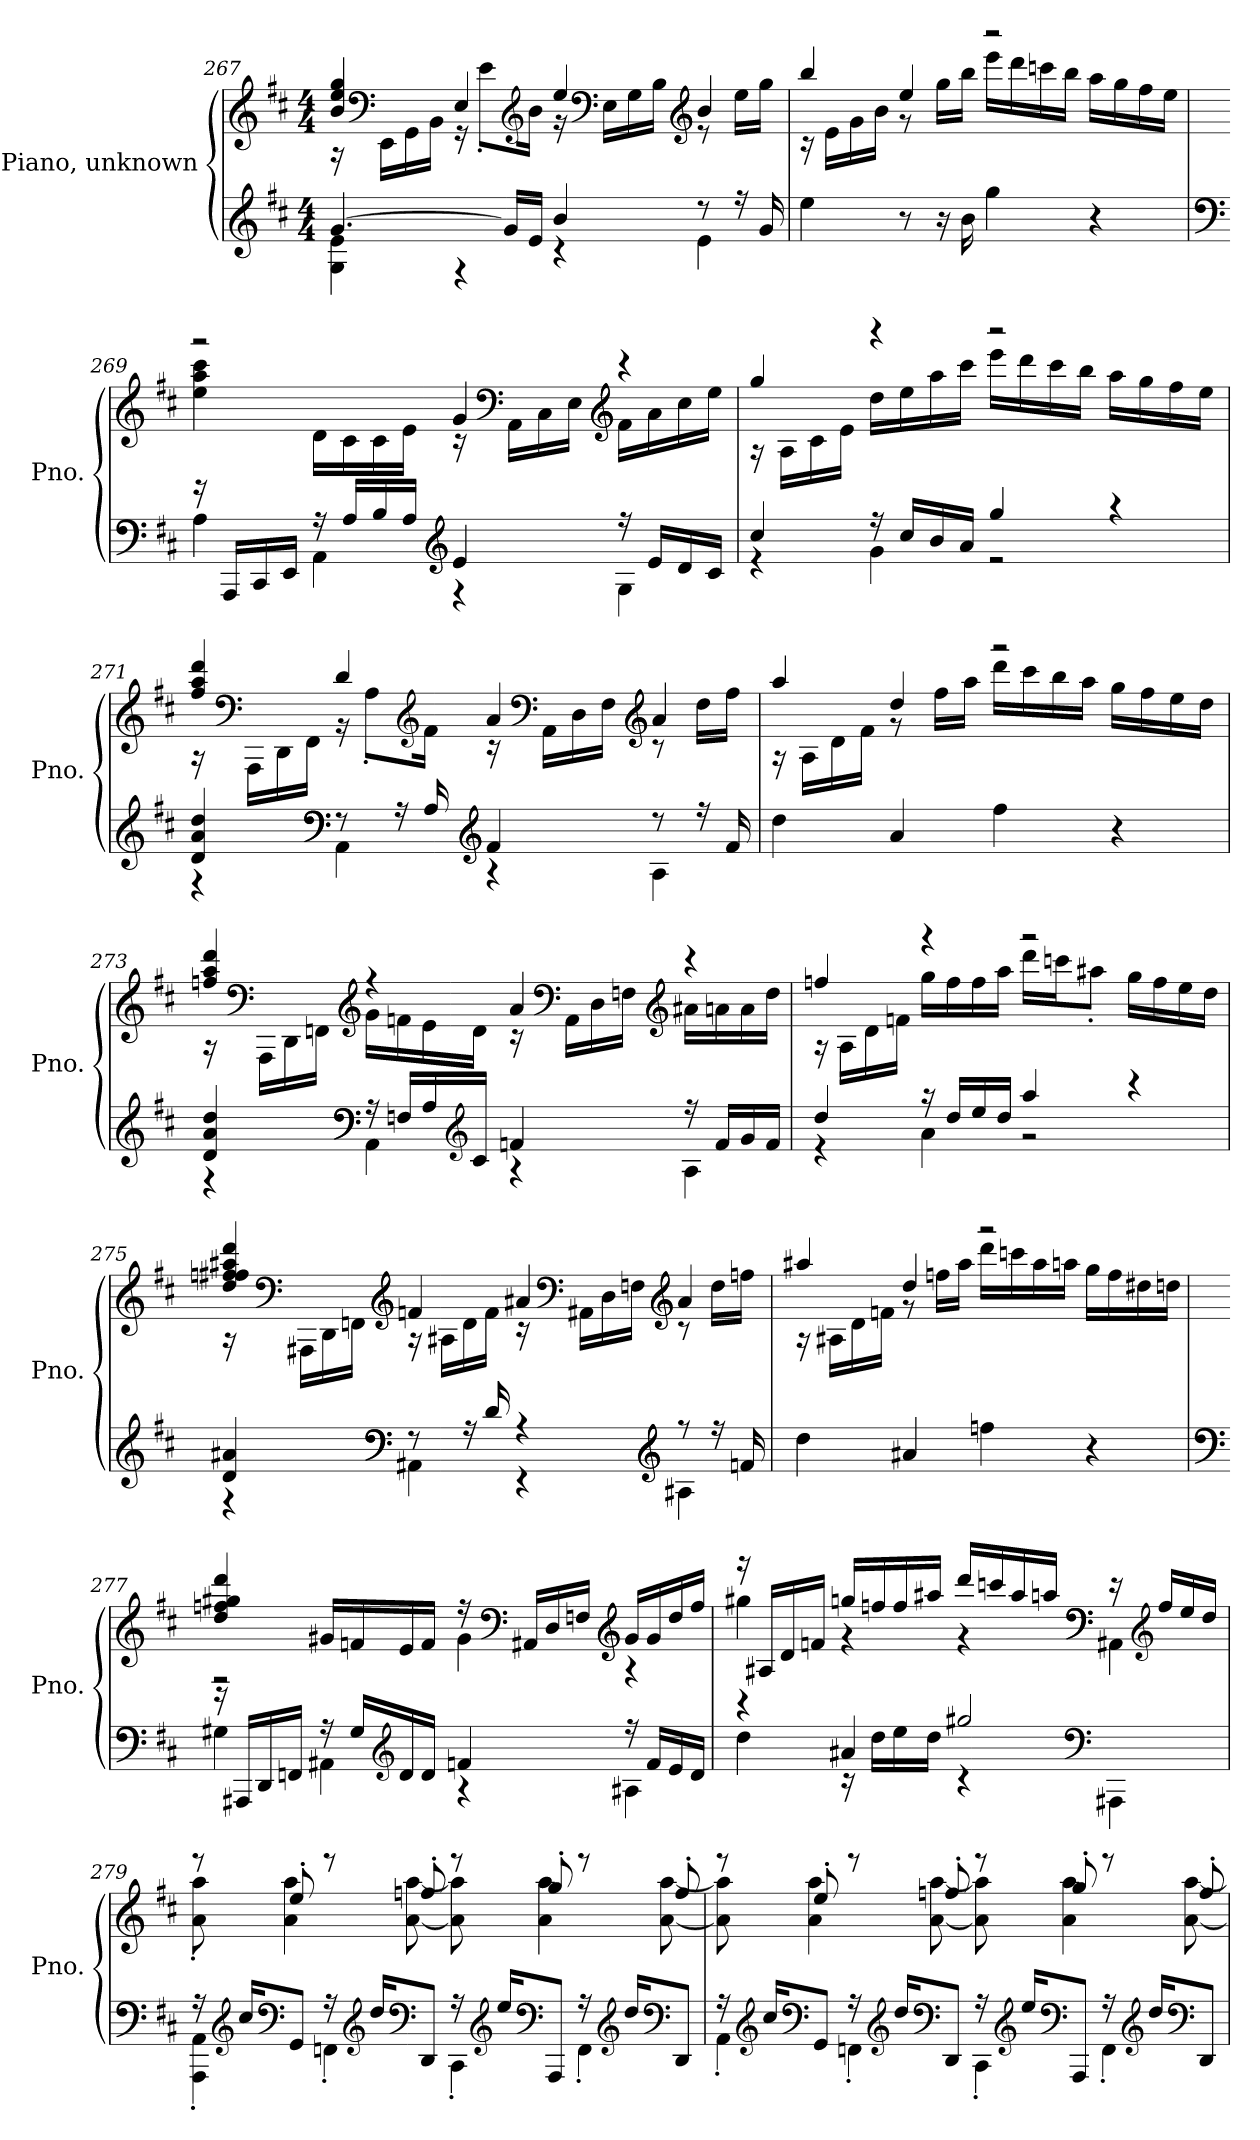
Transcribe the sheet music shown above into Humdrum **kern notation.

**kern	**kern
*part1	*part1
*staff2	*staff1
*I"Piano, unknown	*
*I'Pno.	*
*clefG2	*clefG2
*k[f#c#]	*k[f#c#]
*M4/4	*M4/4
=267	=267
*^	*^
[4.g/	4G\ 4e\	4b/ 4ee/ 4gg/	16r
*	*	*clefF4	*
.	.	.	16EE\LL
.	.	.	16GG\
.	.	.	16BB\JJ
.	4r	4E/	16r
.	.	.	8e'\L
16g/LL]	.	.	.
*	*	*clefG2	*
16e/JJ	.	.	16b\Jk
4b/	4r	4ee/	16r
*	*	*clefF4	*
.	.	.	16E\LL
.	.	.	16G\
.	.	.	16B\JJ
*	*	*clefG2	*
8r	4e\	4b/	8r
16r	.	.	16ee\LL
16g/	.	.	16gg\JJ
*v	*v	*	*
!!LO:LB:g=z	!!
=268	=268	=268
4ee\	4bb/	16r
.	.	16e\LL
.	.	16g\
.	.	16b\JJ
8r	4ee/	8r
16r	.	16gg\LL
16b\	.	16bb\JJ
4gg\	2r	16eee\LL
.	.	16ddd\
.	.	16cccn\
.	.	16bb\JJ
4r	.	16aa\LL
.	.	16gg\
.	.	16ff#\
.	.	16ee\JJ
=269	=269	=269
*clefF4	*	*
*^	*	*
16r	4A\	2r	4ee\ 4aa\ 4ccc#\
16AAA/LL	.	.	.
16CC#/	.	.	.
16EE/JJ	.	.	.
16r	4AA\	.	16d\LL
16A/LL	.	.	16c#\
16B/	.	.	16c#\
16A/JJ	.	.	16e\JJ
*clefG2	*	*	*
4e/	4r	4g/	16r
*	*	*clefF4	*
.	.	.	16AA\LL
.	.	.	16C#\
.	.	.	16E\JJ
*	*	*clefG2	*
16r	4G\	4r	16f#\LL
16e/LL	.	.	16a\
16d/	.	.	16cc#\
16c#/JJ	.	.	16ee\JJ
!!LO:LB:g=z	!!
=270	=270	=270	=270
4cc#/	4r	4gg/	16r
.	.	.	16A\LL
.	.	.	16c#\
.	.	.	16e\JJ
16r	4g\	4r	16dd\LL
16cc#/LL	.	.	16ee\
16b/	.	.	16aa\
16a/JJ	.	.	16ccc#\JJ
4gg/	2r	2r	16eee\LL
.	.	.	16ddd\
.	.	.	16ccc#\
.	.	.	16bb\JJ
4r	.	.	16aa\LL
.	.	.	16gg\
.	.	.	16ff#\
.	.	.	16ee\JJ
=271	=271	=271	=271
4d/ 4a/ 4dd/	4r	4ff#/ 4aa/ 4ddd/	16r
*	*	*clefF4	*
.	.	.	16AAA\LL
.	.	.	16DD\
.	.	.	16FF#\JJ
*clefF4	*	*	*
8r	4AA\	4d/	16r
.	.	.	8A'\L
16r	.	.	.
*	*	*clefG2	*
16A/	.	.	16f#\Jk
*clefG2	*	*	*
4f#/	4r	4a/	16r
*	*	*clefF4	*
.	.	.	16AA\LL
.	.	.	16D\
.	.	.	16F#\JJ
*	*	*clefG2	*
8r	4A\	4a/	8r
16r	.	.	16dd\LL
16f#/	.	.	16ff#\JJ
*v	*v	*	*
!!LO:LB:g=z	!!
=272	=272	=272
4dd\	4aa/	16r
.	.	16A\LL
.	.	16d\
.	.	16f#\JJ
4a/	4dd/	8r
.	.	16ff#\LL
.	.	16aa\JJ
4ff#\	2r	16ddd\LL
.	.	16ccc#\
.	.	16bb\
.	.	16aa\JJ
4r	.	16gg\LL
.	.	16ff#\
.	.	16ee\
.	.	16dd\JJ
=273	=273	=273
*^	*	*
4d/ 4a/ 4dd/	4r	4ffn/ 4aa/ 4ddd/	16r
*	*	*clefF4	*
.	.	.	16AAA\LL
.	.	.	16DD\
.	.	.	16FFn\JJ
*clefF4	*	*clefG2	*
16r	4AA\	4r	16g\LL
16Fn/LL	.	.	16fn\
16A/	.	.	16e\
*clefG2	*	*	*
16c#/JJ	.	.	16d\JJ
4fn/	4r	4a/	16r
*	*	*clefF4	*
.	.	.	16AA\LL
.	.	.	16D\
.	.	.	16Fn\JJ
*	*	*clefG2	*
16r	4A\	4r	16a#X\LL
16f/LL	.	.	16an\
16g/	.	.	16a\
16f/JJ	.	.	16dd\JJ
!!LO:LB:g=z	!!
=274	=274	=274	=274
4dd/	4r	4ffn/	16r
.	.	.	16A\LL
.	.	.	16d\
.	.	.	16fn\JJ
16r	4a\	4r	16gg\LL
16dd/LL	.	.	16ff\
16ee/	.	.	16ff\
16dd/JJ	.	.	16aa\JJ
4aa/	2r	2r	16ddd\LL
.	.	.	16cccn\J
.	.	.	8aa#X'\J
4r	.	.	16gg\LL
.	.	.	16ff\
.	.	.	16ee\
.	.	.	16dd\JJ
!!LO:LB:g=z	!!
=275	=275	=275	=275
4d/ 4a#X/	4r	4dd/ 4ffn/ 4ff#X/ 4aa#X/ 4ddd/	16r
*	*	*clefF4	*
.	.	.	16AAA#X\LL
.	.	.	16DD\
.	.	.	16FFn\JJ
*clefF4	*	*clefG2	*
8r	4AA#X\	4fn/	16r
.	.	.	16A#X\LL
16r	.	.	16d\
16d/	.	.	16f\JJ
4r	4r	4a#X/	16r
*	*	*clefF4	*
.	.	.	16AA#X\LL
.	.	.	16D\
.	.	.	16Fn\JJ
*clefG2	*	*clefG2	*
8r	4A#X\	4a#/	8r
16r	.	.	16dd\LL
16fn/	.	.	16ffn\JJ
*v	*v	*	*
!!LO:PB:g=z	!!
=276	=276	=276
4dd\	4aa#X/	16r
.	.	16A#X\LL
.	.	16d\
.	.	16fn\JJ
4a#X/	4dd/	8r
.	.	16ffn\LL
.	.	16aa#\JJ
4ffn\	2r	16ddd\LL
.	.	16cccn\
.	.	16aa#\
.	.	16aan\JJ
4r	.	16gg\LL
.	.	16ff\
.	.	16dd#X\
.	.	16ddn\JJ
!!LO:LB:g=z	!!
=277	=277	=277
*clefF4	*	*
*^	*	*
16r	4G#X\	4dd/ 4ffn/ 4gg#X/ 4ddd/	2r
16AAA#X/LL	.	.	.
16DD/	.	.	.
16FFn/JJ	.	.	.
16r	4AA#X\	16g#X/LL	.
16G#/LL	.	16fn/	.
*clefG2	*	*	*
16d/	.	16e/	.
16d/JJ	.	16f/JJ	.
4fn/	4r	16r	4g#\
*	*	*clefF4	*
.	.	16AA#X/LL	.
.	.	16D/	.
.	.	16Fn/JJ	.
*	*	*clefG2	*
16r	4A#X\	16g#/LL	4r
16f/LL	.	16g#/	.
16e/	.	16dd/	.
16d/JJ	.	16ff/JJ	.
!!LO:LB:g=z	!!
=278	=278	=278	=278
4r	4dd\	16r	4gg#X\
.	.	16A#X/LL	.
.	.	16d/	.
.	.	16fn/JJ	.
4a#X/	16r	16ggn/LL	4r
.	16dd\LL	16ffn/	.
.	16ee\	16ff/	.
.	16dd\JJ	16aa#X/JJ	.
2gg#X/	4r	16ddd/LL	4r
.	.	16cccn/	.
.	.	16aa#/	.
.	.	16aan/JJ	.
*clefF4	*	*clefF4	*
.	4AAA#X\	16r	4AA#X\
*	*	*clefG2	*
.	.	16ff/LL	.
.	.	16ee/	.
.	.	16dd/JJ	.
!!LO:LB:g=z	!!
=279	=279	=279	=279
16r	4AAA\' 4AA\'	8r	8a\' 8aa\'
*clefG2	*	*	*
16cc#/KL	.	.	.
*clefF4	*	*	*
8GG/J	.	8ee'/	4a\ 4aa\
16r	4FFn'\	8r	.
*clefG2	*	*	*
16dd/KL	.	.	.
*clefF4	*	*	*
8DD/J	.	8ffn'/	[8a\ [8aa\
16r	4CC#'\	8r	8a\] 8aa\]
*clefG2	*	*	*
16ee/KL	.	.	.
*clefF4	*	*	*
8AAA/J	.	8gg'/	4a\ 4aa\
16r	4FF'\	8r	.
*clefG2	*	*	*
16dd/KL	.	.	.
*clefF4	*	*	*
8DD/J	.	8ff'/	[8a\ [8aa\
!!LO:LB:g=z	!!
=280	=280	=280	=280
16r	4AA'\	8r	8a\] 8aa\]
*clefG2	*	*	*
16cc#/KL	.	.	.
*clefF4	*	*	*
8GG/J	.	8ee'/	4a\ 4aa\
16r	4FFn'\	8r	.
*clefG2	*	*	*
16dd/KL	.	.	.
*clefF4	*	*	*
8DD/J	.	8ffn'/	[8a\ [8aa\
16r	4CC#'\	8r	8a\] 8aa\]
*clefG2	*	*	*
16ee/KL	.	.	.
*clefF4	*	*	*
8AAA/J	.	8gg'/	4a\ 4aa\
16r	4FF'\	8r	.
*clefG2	*	*	*
16dd/KL	.	.	.
*clefF4	*	*	*
8DD/J	.	8ff'/	[8a\ [8aa\
*v	*v	*	*
*	*v	*v
=	=
*-	*-
